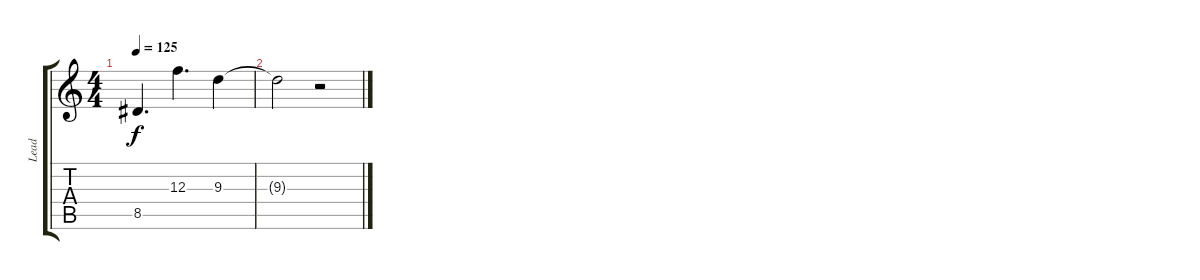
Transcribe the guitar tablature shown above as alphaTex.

\track ("Lead" "Lead") {instrument distortionguitar}
\staff {score tabs}
\tuning (D4 A3 F3 C3 G2 C2) {hide}
\ts (4 4)
\tempo 125
\clef g2
\ks c
8.5.4{d dy f} 12.3.4{d} 9.3.4 |
9.3{t}.2 r.2
